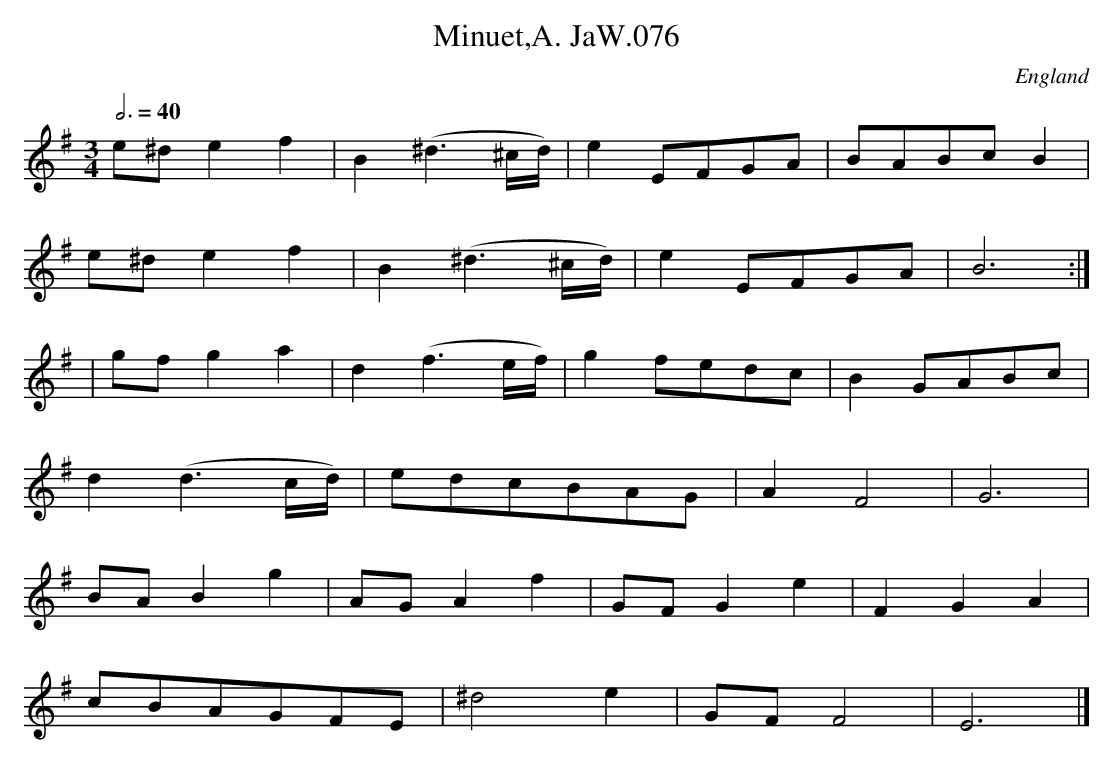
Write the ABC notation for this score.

X:1
T:Minuet,A. JaW.076
L:1/8
M:3/4
O:England
Q:3/4=40
K:G
e^de2f2|B2(^d3^c/d/)|e2EFGA|BABcB2|!
e^de2f2|B2(^d3^c/d/)|e2EFGA|B6:|!
|gfg2a2|d2(f3e/f/)|g2fedc|B2GABc|!
d2(d3c/d/)|edcBAG|A2F4|G6|!
BAB2g2|AGA2f2|GFG2e2|F2G2A2|!
cBAGFE|^d4e2|GFF4|E6|]
